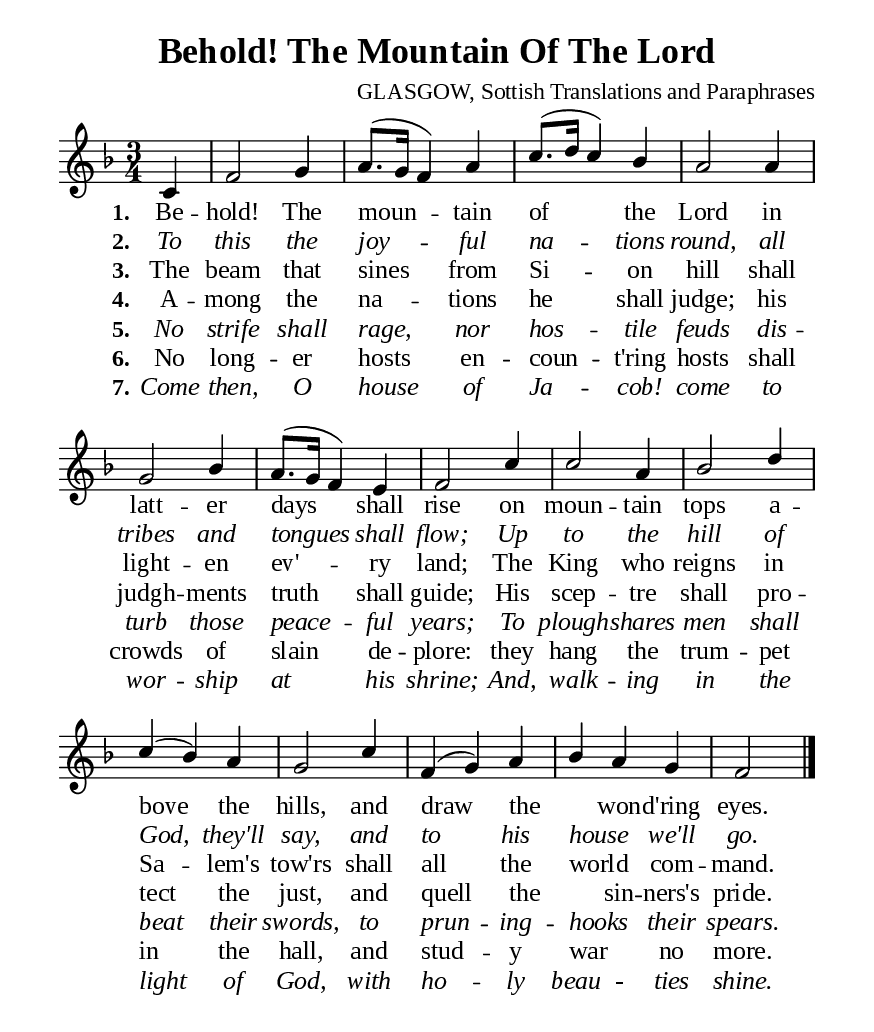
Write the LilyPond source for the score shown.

\version "2.18.2"

\header {
  title = "Behold! The Mountain Of The Lord"
  composer = "GLASGOW, Sottish Translations and Paraphrases"
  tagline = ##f
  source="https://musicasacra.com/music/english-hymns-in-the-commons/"
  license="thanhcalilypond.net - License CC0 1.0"
}

global= {
  \key f \major
  \time 3/4
  \override Score.BarNumber.break-visibility = ##(#f #f #f)
}

\paper {
  #(set-paper-size "a5")
  top-margin = 10\mm
  bottom-margin = 10\mm
  left-margin = 10\mm
  right-margin = 10\mm
  indent = #0
  #(define fonts
	 (make-pango-font-tree "Liberation Serif"
	 		       "Liberation Serif"
			       "Liberation Serif"
			       (/ 20 20)))
  system-system-spacing = #'((basic-distance . 3) (padding . 3))
}

printItalic = \with {
  \override LyricText.font-shape = #'italic
}

% Verse music
musicVerseSoprano = \relative c' {
                    \partial 4 c4 |
  %{	01	%} f2 g4 |
  %{	02	%} a8. (g16 f4) a |
  %{	03	%} c8. (d16 c4) bes |
  %{	04	%} a2 a4 |
  %{	05	%} g2 bes4 |
  %{	06	%} a8. (g16 f4) e |
  %{	07	%} f2 c'4 |
  %{	08	%} c2 a4 |
  %{	09	%} bes2 d4 |
  %{	10	%} c4 (bes) a |
  %{	11	%} g2 c4 |
  %{	12	%} f, (g) a |
  %{	13	%} bes a g |
                    f2 \bar "|."
}

% Verse lyrics
verseOne = \lyricmode {
  \set stanza = #"1."
  Be -- hold! The moun -- tain of the Lord
  in latt -- er days shall rise
  on moun -- tain tops a -- bove the hills, 
  and draw the _ won -- d'ring eyes.
}

verseTwo = \lyricmode {
  \set stanza = #"2."
  To this the joy -- ful na -- tions round,
  all tribes and tongues shall flow;
  Up to the hill of God, they'll say,
  and to his house _ we'll go.
}

verseThree = \lyricmode {
  \set stanza = #"3."
  The beam that sines from Si -- on hill
  shall light -- en ev' -- ry land;
  The King who reigns in Sa -- lem's tow'rs
  shall all the world _ com -- mand.
}

verseFour = \lyricmode {
  \set stanza = #"4."
  A -- mong the na -- tions he shall judge;
  his judgh -- ments truth shall guide;
  His scep -- tre shall pro -- tect the just,
  and quell the _ sin -- ners's pride.
}

verseFive = \lyricmode {
  \set stanza = #"5."
  No strife shall rage, nor hos -- tile feuds
  dis -- turb those peace -- ful years;
  To plough -- shares men shall beat their swords,
  to prun -- ing -- hooks _ their spears.
}

verseSix = \lyricmode {
  \set stanza = #"6."
  No long -- er hosts en -- coun -- t'ring hosts
  shall crowds of slain de -- plore:
  they hang the trum -- pet in the hall,
  and stud -- y war _ no more.
}

verseSeven = \lyricmode {
  \set stanza = #"7."
  Come then, O house of Ja -- cob! come
  to wor -- ship at his shrine;
  And, walk -- ing in the light of God,
  with ho -- ly beau - ties shine.
}

% Layout
\score {
    \new ChoirStaff <<
      \new Staff <<
        \clef "treble"
        \new Voice = "sopranos" { \global \stemUp \slurUp \musicVerseSoprano }
      >>
      \new Lyrics \lyricsto sopranos \verseOne
      \new Lyrics \printItalic \lyricsto sopranos \verseTwo
      \new Lyrics \lyricsto sopranos \verseThree
      \new Lyrics \lyricsto sopranos \verseFour
      \new Lyrics \printItalic \lyricsto sopranos \verseFive
      \new Lyrics \lyricsto sopranos \verseSix
      \new Lyrics \printItalic \lyricsto sopranos \verseSeven
    >>
}
